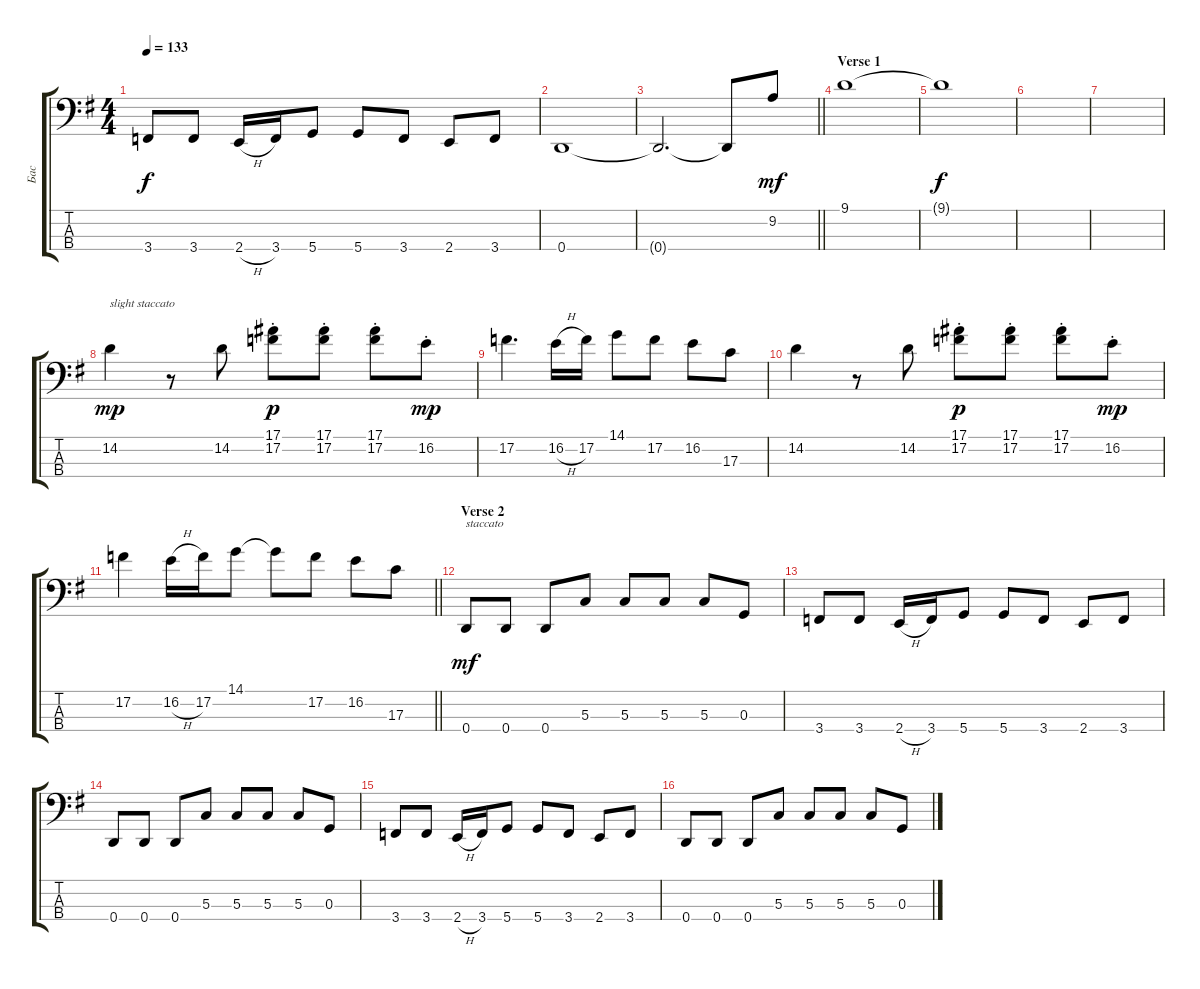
\track ("Бас" "Бас") {instrument electricbassfinger}
\staff {score tabs}
\tuning (F2 C2 G1 D1) {hide}
\ts (4 4)
\tempo 133
\clef f4
\ks eminor
3.4.8{dy f} 3.4.8 2.4{h}.16 3.4.16 5.4.8 5.4.8 3.4.8 2.4.8 3.4.8 |
0.4.1 |
\barLineRight lightlight
0.4{t}.2{d} 0.4{t}.8 9.2.8{dy mf} |
\section ("" "Verse 1")
9.1.1 |
9.1{t}.1{dy f} |
|
|
14.2.4{txt "slight staccato" dy mp} r.8 14.2.8 (17.1{st} 17.2{st}).8{dy p} (17.1 17.2{st}).8 (17.1 17.2{st}).8 16.2{st}.8{dy mp} |
17.2.4{d} 16.2{h}.16 17.2.16 14.1.8 17.2.8 16.2.8 17.3.8 |
14.2.4 r.8 14.2.8 (17.1{st} 17.2{st}).8{dy p} (17.1 17.2{st}).8 (17.1 17.2{st}).8 16.2{st}.8{dy mp} |
\barLineRight lightlight
17.2.4 16.2{h}.16 17.2.16 14.1.8 14.1{t}.8 17.2.8 16.2.8 17.3.8 |
\section ("" "Verse 2")
0.4.8{txt "staccato" dy mf} 0.4.8 0.4.8 5.3.8 5.3.8 5.3.8 5.3.8 0.3.8 |
3.4.8 3.4.8 2.4{h}.16 3.4.16 5.4.8 5.4.8 3.4.8 2.4.8 3.4.8 |
0.4.8 0.4.8 0.4.8 5.3.8 5.3.8 5.3.8 5.3.8 0.3.8 |
3.4.8 3.4.8 2.4{h}.16 3.4.16 5.4.8 5.4.8 3.4.8 2.4.8 3.4.8 |
0.4.8 0.4.8 0.4.8 5.3.8 5.3.8 5.3.8 5.3.8 0.3.8
